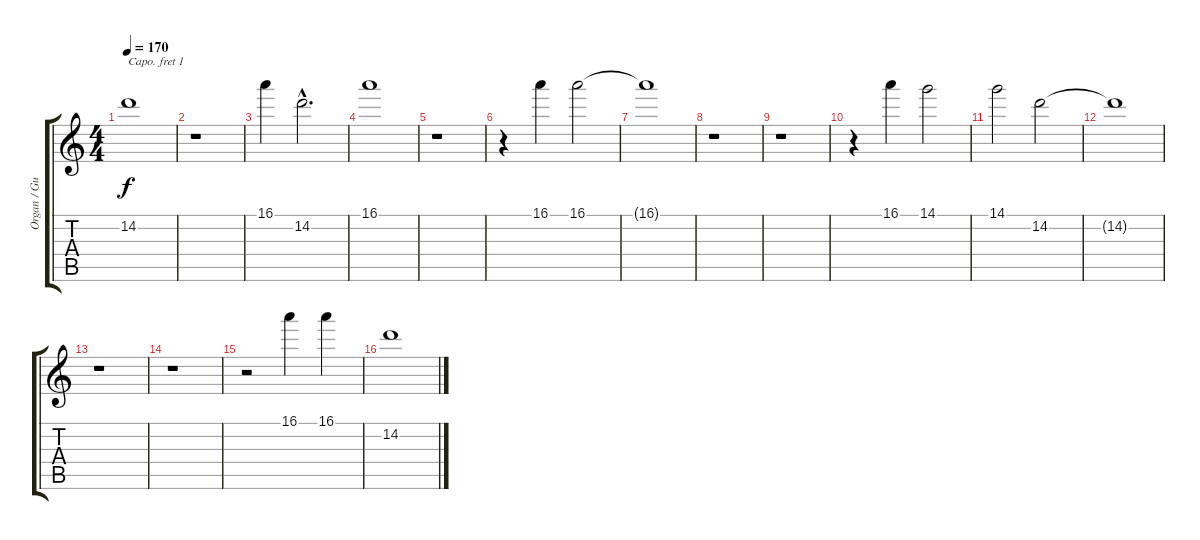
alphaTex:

\track ("Organ / Guitar 3" "Organ / Gu") {instrument electricguitarjazz}
\staff {score tabs}
\capo 1
\tuning (E4 B3 G3 D3 A2 E2) {hide}
\ts (4 4)
\tempo 170
\clef g2
\ks c
14.2{t}.1{dy f} |
r.1 |
16.1.4 14.2{hac}.2{d} |
16.1.1 |
r.1 |
r.4 16.1.4 16.1.2 |
16.1{t}.1 |
r.1 |
r.1 |
r.4 16.1.4 14.1.2 |
14.1.2 14.2.2 |
14.2{t}.1 |
r.1 |
r.1 |
r.2 16.1.4 16.1.4 |
14.2.1
